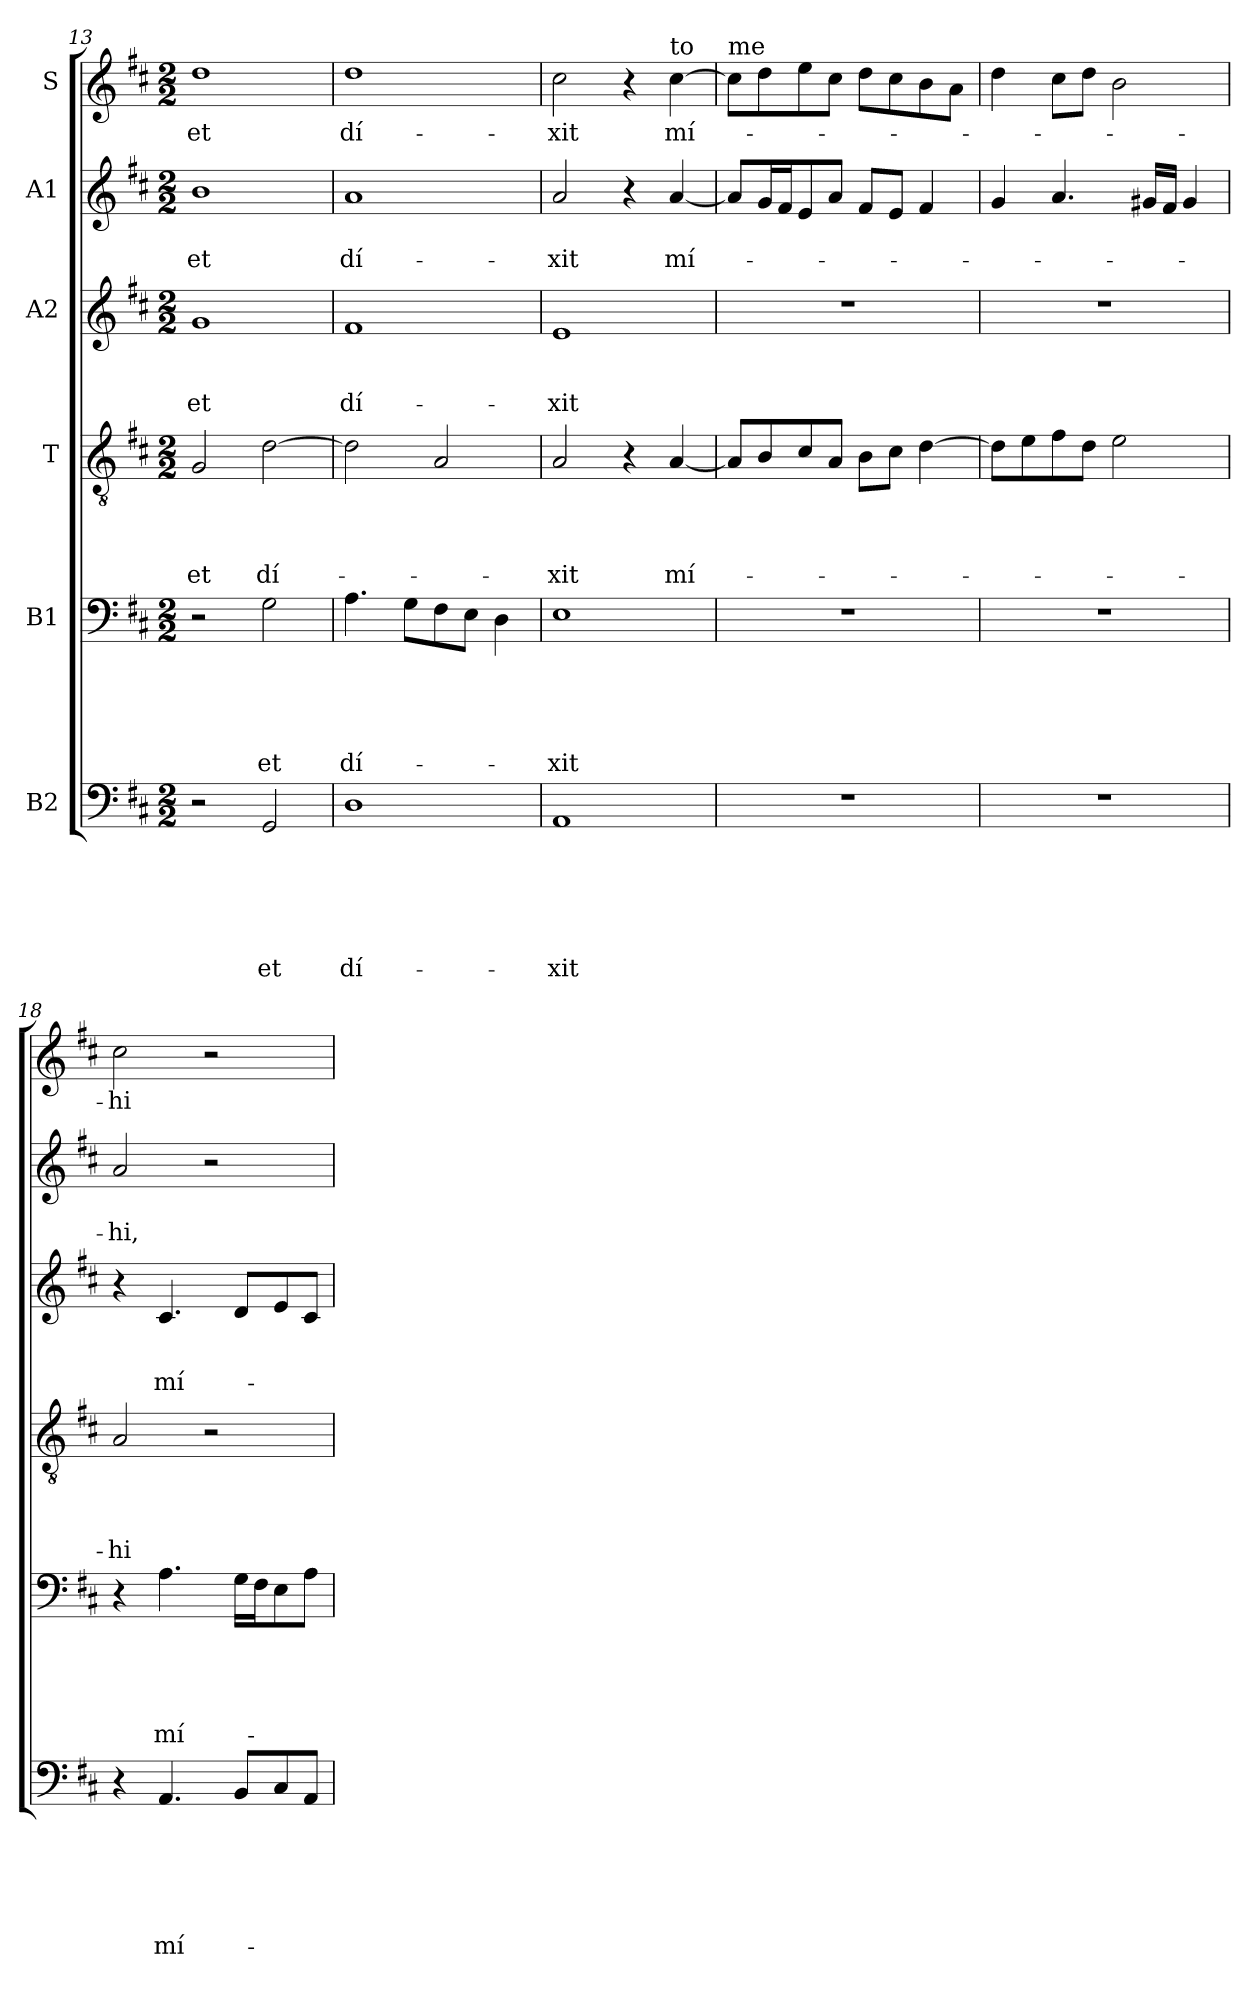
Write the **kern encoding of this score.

**kern	**text	**text	**text	**text	**text	**text	**kern	**text	**text	**text	**text	**text	**kern	**text	**text	**text	**text	**kern	**text	**text	**text	**kern	**text	**text	**kern	**text
*part6	*part6	*part6	*part6	*part6	*part6	*part6	*part5	*part5	*part5	*part5	*part5	*part5	*part4	*part4	*part4	*part4	*part4	*part3	*part3	*part3	*part3	*part2	*part2	*part2	*part1	*part1
*staff6	*staff6	*staff6	*staff6	*staff6	*staff6	*staff6	*staff5	*staff5	*staff5	*staff5	*staff5	*staff5	*staff4	*staff4	*staff4	*staff4	*staff4	*staff3	*staff3	*staff3	*staff3	*staff2	*staff2	*staff2	*staff1	*staff1
*I"B2	*	*	*	*	*	*	*I"B1	*	*	*	*	*	*I"T	*	*	*	*	*I"A2	*	*	*	*I"A1	*	*	*I"S	*
!!LO:PB:g=z
*clefF4	*	*	*	*	*	*	*clefF4	*	*	*	*	*	*clefGv2	*	*	*	*	*clefG2	*	*	*	*clefG2	*	*	*clefG2	*
*k[f#c#]	*	*	*	*	*	*	*k[f#c#]	*	*	*	*	*	*k[f#c#]	*	*	*	*	*k[f#c#]	*	*	*	*k[f#c#]	*	*	*k[f#c#]	*
*D:	*	*	*	*	*	*	*D:	*	*	*	*	*	*D:	*	*	*	*	*D:	*	*	*	*D:	*	*	*D:	*
*M2/2	*	*	*	*	*	*	*M2/2	*	*	*	*	*	*M2/2	*	*	*	*	*M2/2	*	*	*	*M2/2	*	*	*M2/2	*
=13	=13	=13	=13	=13	=13	=13	=13	=13	=13	=13	=13	=13	=13	=13	=13	=13	=13	=13	=13	=13	=13	=13	=13	=13	=13	=13
!	!	!	!	!	!	!	!	!	!	!	!	!	!	!	!	!	!LO:LY:b	!	!	!	!LO:LY:b	!	!	!LO:LY:b	!	!LO:LY:b
2r	.	.	.	.	.	.	2r	.	.	.	.	.	2G/	.	.	.	et	1g	.	.	et	1b	.	et	1dd	et
!	!	!	!	!	!	!LO:LY:b	!	!	!	!	!	!LO:LY:b	!	!	!	!	!LO:LY:b	!	!	!	!	!	!	!	!	!
2GG/	.	.	.	.	.	et	2G\	.	.	.	.	et	[2d\	.	.	.	dí-	.	.	.	.	.	.	.	.	.
=14	=14	=14	=14	=14	=14	=14	=14	=14	=14	=14	=14	=14	=14	=14	=14	=14	=14	=14	=14	=14	=14	=14	=14	=14	=14	=14
!	!	!	!	!	!	!LO:LY:b	!	!	!	!	!	!LO:LY:b	!	!	!	!	!	!	!	!	!LO:LY:b	!	!	!LO:LY:b	!	!LO:LY:b
1D	.	.	.	.	.	dí-	4.A\	.	.	.	.	dí-	2d\]	.	.	.	.	1f#	.	.	dí-	1a	.	dí-	1dd	dí-
.	.	.	.	.	.	.	8G\L	.	.	.	.	.	.	.	.	.	.	.	.	.	.	.	.	.	.	.
.	.	.	.	.	.	.	8F#\	.	.	.	.	.	2A/	.	.	.	.	.	.	.	.	.	.	.	.	.
.	.	.	.	.	.	.	8E\J	.	.	.	.	.	.	.	.	.	.	.	.	.	.	.	.	.	.	.
.	.	.	.	.	.	.	4D\	.	.	.	.	.	.	.	.	.	.	.	.	.	.	.	.	.	.	.
=15	=15	=15	=15	=15	=15	=15	=15	=15	=15	=15	=15	=15	=15	=15	=15	=15	=15	=15	=15	=15	=15	=15	=15	=15	=15	=15
!	!	!	!	!	!	!LO:LY:b	!	!	!	!	!	!LO:LY:b	!	!	!	!	!LO:LY:b	!	!	!	!LO:LY:b	!	!	!LO:LY:b	!	!LO:LY:b
1AA	.	.	.	.	.	-xit	1E	.	.	.	.	-xit	2A/	.	.	.	-xit	1e	.	.	-xit	2a/	.	-xit	2cc#\	-xit
.	.	.	.	.	.	.	.	.	.	.	.	.	4r	.	.	.	.	.	.	.	.	4r	.	.	4r	.
!	!	!	!	!	!	!	!	!	!	!	!	!	!	!	!	!	!	!	!	!	!	!	!	!	!LO:TX:a:t=to	!
!	!	!	!	!	!	!	!	!	!	!	!	!	!	!	!	!	!LO:LY:b	!	!	!	!	!	!	!LO:LY:b	!	!LO:LY:b
.	.	.	.	.	.	.	.	.	.	.	.	.	[4A/	.	.	.	mí-	.	.	.	.	[4a/	.	mí-	[4cc#\	mí-
=16	=16	=16	=16	=16	=16	=16	=16	=16	=16	=16	=16	=16	=16	=16	=16	=16	=16	=16	=16	=16	=16	=16	=16	=16	=16	=16
!	!	!	!	!	!	!	!	!	!	!	!	!	!	!	!	!	!	!	!	!	!	!	!	!	!LO:TX:a:t=me	!
1r	.	.	.	.	.	.	1r	.	.	.	.	.	8A/L]	.	.	.	.	1r	.	.	.	8a/L]	.	.	8cc#\L]	.
.	.	.	.	.	.	.	.	.	.	.	.	.	8B/	.	.	.	.	.	.	.	.	16g/L	.	.	8dd\	.
.	.	.	.	.	.	.	.	.	.	.	.	.	.	.	.	.	.	.	.	.	.	16f#/J	.	.	.	.
.	.	.	.	.	.	.	.	.	.	.	.	.	8c#/	.	.	.	.	.	.	.	.	8e/	.	.	8ee\	.
.	.	.	.	.	.	.	.	.	.	.	.	.	8A/J	.	.	.	.	.	.	.	.	8a/J	.	.	8cc#\J	.
.	.	.	.	.	.	.	.	.	.	.	.	.	8B\L	.	.	.	.	.	.	.	.	8f#/L	.	.	8dd\L	.
.	.	.	.	.	.	.	.	.	.	.	.	.	8c#\J	.	.	.	.	.	.	.	.	8e/J	.	.	8cc#\	.
.	.	.	.	.	.	.	.	.	.	.	.	.	[4d\	.	.	.	.	.	.	.	.	4f#/	.	.	8b\	.
.	.	.	.	.	.	.	.	.	.	.	.	.	.	.	.	.	.	.	.	.	.	.	.	.	8a\J	.
=17	=17	=17	=17	=17	=17	=17	=17	=17	=17	=17	=17	=17	=17	=17	=17	=17	=17	=17	=17	=17	=17	=17	=17	=17	=17	=17
1r	.	.	.	.	.	.	1r	.	.	.	.	.	8d\L]	.	.	.	.	1r	.	.	.	4g/	.	.	4dd\	.
.	.	.	.	.	.	.	.	.	.	.	.	.	8e\	.	.	.	.	.	.	.	.	.	.	.	.	.
.	.	.	.	.	.	.	.	.	.	.	.	.	8f#\	.	.	.	.	.	.	.	.	4.a/	.	.	8cc#\L	.
.	.	.	.	.	.	.	.	.	.	.	.	.	8d\J	.	.	.	.	.	.	.	.	.	.	.	8dd\J	.
.	.	.	.	.	.	.	.	.	.	.	.	.	2e\	.	.	.	.	.	.	.	.	.	.	.	2b\	.
.	.	.	.	.	.	.	.	.	.	.	.	.	.	.	.	.	.	.	.	.	.	16g#X/LL	.	.	.	.
.	.	.	.	.	.	.	.	.	.	.	.	.	.	.	.	.	.	.	.	.	.	16f#/JJ	.	.	.	.
.	.	.	.	.	.	.	.	.	.	.	.	.	.	.	.	.	.	.	.	.	.	4g#/	.	.	.	.
!!LO:PB:g=z
=18	=18	=18	=18	=18	=18	=18	=18	=18	=18	=18	=18	=18	=18	=18	=18	=18	=18	=18	=18	=18	=18	=18	=18	=18	=18	=18
!	!	!	!	!	!	!	!	!	!	!	!	!	!	!	!	!	!LO:LY:b	!	!	!	!	!	!	!LO:LY:b	!	!LO:LY:b
4r	.	.	.	.	.	.	4r	.	.	.	.	.	2A/	.	.	.	-hi	4r	.	.	.	2a/	.	-hi,	2cc#\	-hi
!	!	!	!	!	!	!LO:LY:b	!	!	!	!	!	!LO:LY:b	!	!	!	!	!	!	!	!	!LO:LY:b	!	!	!	!	!
4.AA/	.	.	.	.	.	mí-	4.A\	.	.	.	.	mí-	.	.	.	.	.	4.c#/	.	.	mí-	.	.	.	.	.
.	.	.	.	.	.	.	.	.	.	.	.	.	2r	.	.	.	.	.	.	.	.	2r	.	.	2r	.
8BB/L	.	.	.	.	.	.	16G\LL	.	.	.	.	.	.	.	.	.	.	8d/L	.	.	.	.	.	.	.	.
.	.	.	.	.	.	.	16F#\J	.	.	.	.	.	.	.	.	.	.	.	.	.	.	.	.	.	.	.
8C#/	.	.	.	.	.	.	8E\	.	.	.	.	.	.	.	.	.	.	8e/	.	.	.	.	.	.	.	.
8AA/J	.	.	.	.	.	.	8A\J	.	.	.	.	.	.	.	.	.	.	8c#/J	.	.	.	.	.	.	.	.
=	=	=	=	=	=	=	=	=	=	=	=	=	=	=	=	=	=	=	=	=	=	=	=	=	=	=
*-	*-	*-	*-	*-	*-	*-	*-	*-	*-	*-	*-	*-	*-	*-	*-	*-	*-	*-	*-	*-	*-	*-	*-	*-	*-	*-
